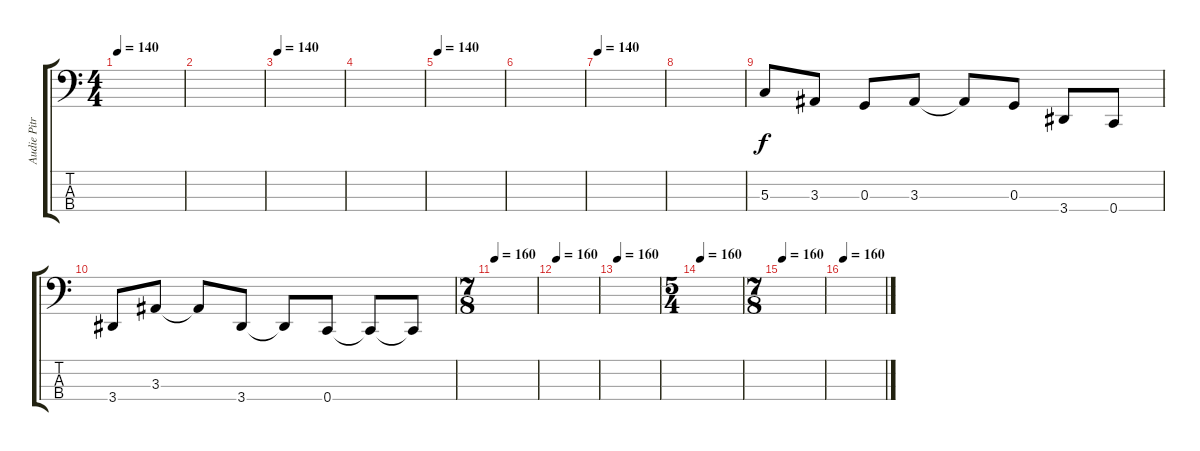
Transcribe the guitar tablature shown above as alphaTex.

\track ("Audie Pitre RIP" "Audie Pitr") {instrument slapbass2}
\staff {score tabs}
\tuning (F2 C2 G1 C1) {hide}
\ts (4 4)
\tempo 140
\clef f4
\ks c
|
|
\tempo 140
|
|
\tempo 140
|
|
\tempo 140
|
|
5.3.8 3.3.8 0.3.8 3.3.8 3.3{t}.8 0.3.8 3.4.8 0.4.8 |
3.4.8 3.3.8 3.3{t}.8 3.4.8 3.4{t}.8 0.4.8 0.4{t}.8 0.4{t}.8 |
\ts (7 8)
\tempo 160
|
\tempo 160
|
\tempo 160
|
\ts (5 4)
\tempo 160
|
\ts (7 8)
\tempo 160
|
\tempo 160
